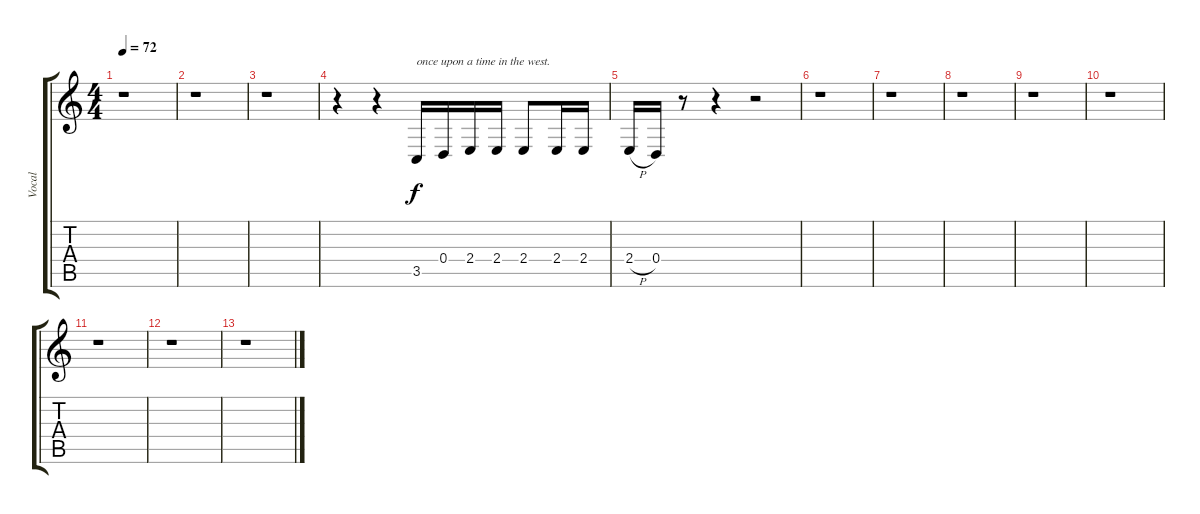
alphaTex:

\track ("Vocal" "Vocal") {instrument flute}
\staff {score tabs}
\tuning (E4 B3 G3 D3 A2 E2) {hide}
\ts (4 4)
\tempo 72
\clef g2
\ks c
r.1{dy mp} |
r.1 |
r.1 |
r.4 r.4 3.5.16{txt "once upon a time in the west." dy f} 0.4.16 2.4.16 2.4.16 2.4.8 2.4.16 2.4.16 |
2.4{h}.16 0.4.16 r.8 r.4 r.2 |
r.1 |
r.1 |
r.1 |
r.1 |
r.1 |
r.1 |
r.1 |
r.1
